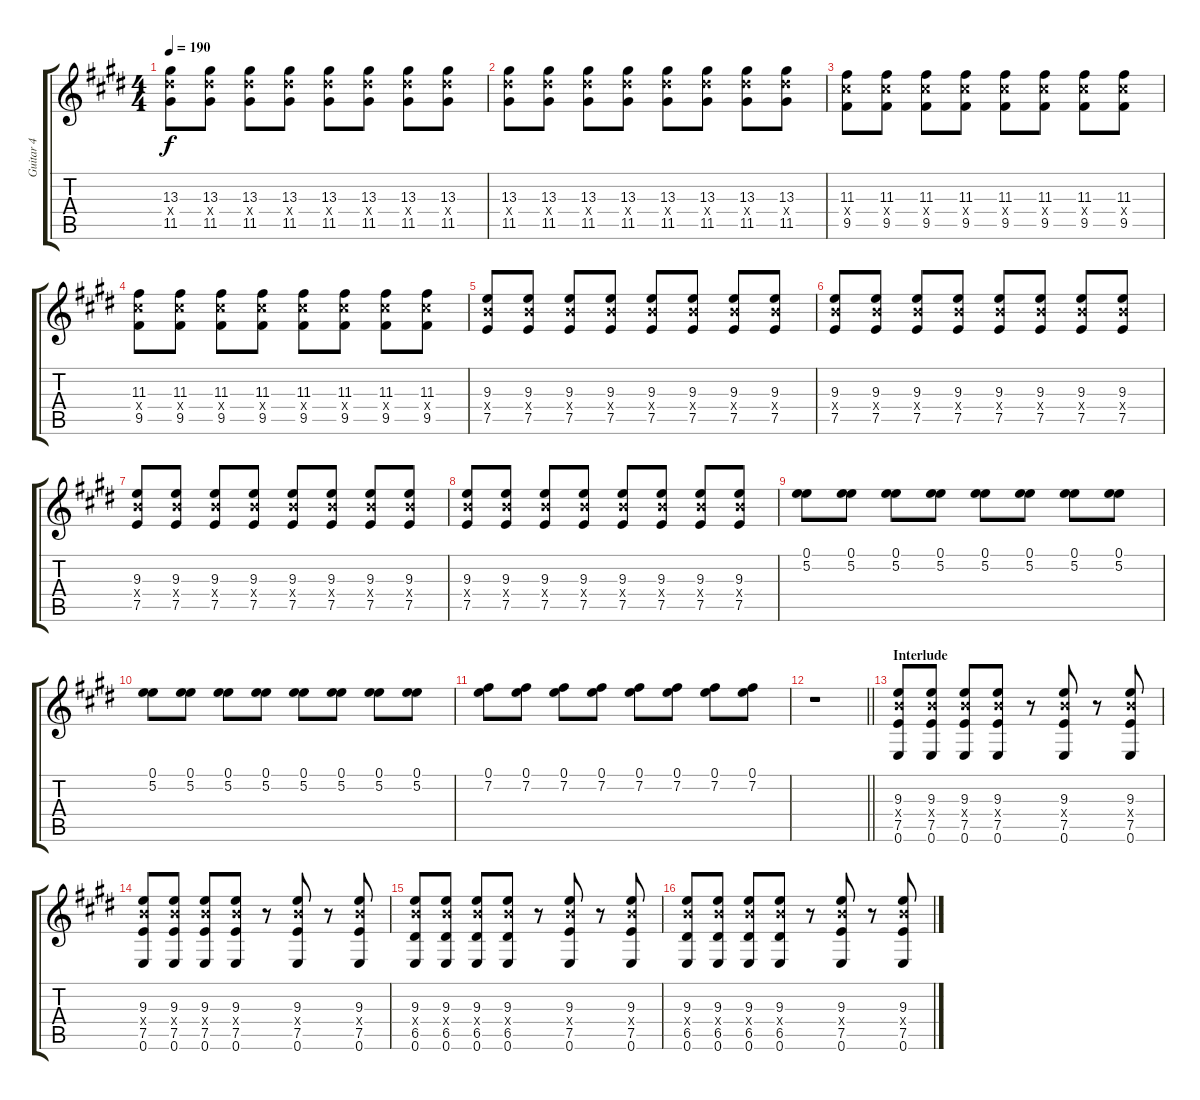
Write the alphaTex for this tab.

\track ("Guitar 4" "Guitar 4") {instrument distortionguitar}
\staff {score tabs}
\tuning (E4 B3 G3 D3 A2 E2) {hide}
\ts (4 4)
\tempo 190
\clef g2
\ks e
(13.3 13.4{x} 11.5).8{dy f} (13.3 13.4{x} 11.5).8 (13.3 13.4{x} 11.5).8 (13.3 13.4{x} 11.5).8 (13.3 13.4{x} 11.5).8 (13.3 13.4{x} 11.5).8 (13.3 13.4{x} 11.5).8 (13.3 13.4{x} 11.5).8 |
(13.3 13.4{x} 11.5).8 (13.3 13.4{x} 11.5).8 (13.3 13.4{x} 11.5).8 (13.3 13.4{x} 11.5).8 (13.3 13.4{x} 11.5).8 (13.3 13.4{x} 11.5).8 (13.3 13.4{x} 11.5).8 (13.3 13.4{x} 11.5).8 |
(11.3 11.4{x} 9.5).8 (11.3 11.4{x} 9.5).8 (11.3 11.4{x} 9.5).8 (11.3 11.4{x} 9.5).8 (11.3 11.4{x} 9.5).8 (11.3 11.4{x} 9.5).8 (11.3 11.4{x} 9.5).8 (11.3 11.4{x} 9.5).8 |
(11.3 11.4{x} 9.5).8 (11.3 11.4{x} 9.5).8 (11.3 11.4{x} 9.5).8 (11.3 11.4{x} 9.5).8 (11.3 11.4{x} 9.5).8 (11.3 11.4{x} 9.5).8 (11.3 11.4{x} 9.5).8 (11.3 11.4{x} 9.5).8 |
(9.3 9.4{x} 7.5).8 (9.3 9.4{x} 7.5).8 (9.3 9.4{x} 7.5).8 (9.3 9.4{x} 7.5).8 (9.3 9.4{x} 7.5).8 (9.3 9.4{x} 7.5).8 (9.3 9.4{x} 7.5).8 (9.3 9.4{x} 7.5).8 |
(9.3 9.4{x} 7.5).8 (9.3 9.4{x} 7.5).8 (9.3 9.4{x} 7.5).8 (9.3 9.4{x} 7.5).8 (9.3 9.4{x} 7.5).8 (9.3 9.4{x} 7.5).8 (9.3 9.4{x} 7.5).8 (9.3 9.4{x} 7.5).8 |
(9.3 9.4{x} 7.5).8 (9.3 9.4{x} 7.5).8 (9.3 9.4{x} 7.5).8 (9.3 9.4{x} 7.5).8 (9.3 9.4{x} 7.5).8 (9.3 9.4{x} 7.5).8 (9.3 9.4{x} 7.5).8 (9.3 9.4{x} 7.5).8 |
(9.3 9.4{x} 7.5).8 (9.3 9.4{x} 7.5).8 (9.3 9.4{x} 7.5).8 (9.3 9.4{x} 7.5).8 (9.3 9.4{x} 7.5).8 (9.3 9.4{x} 7.5).8 (9.3 9.4{x} 7.5).8 (9.3 9.4{x} 7.5).8 |
(0.1 5.2).8 (0.1 5.2).8 (0.1 5.2).8 (0.1 5.2).8 (0.1 5.2).8 (0.1 5.2).8 (0.1 5.2).8 (0.1 5.2).8 |
(0.1 5.2).8 (0.1 5.2).8 (0.1 5.2).8 (0.1 5.2).8 (0.1 5.2).8 (0.1 5.2).8 (0.1 5.2).8 (0.1 5.2).8 |
(0.1 7.2).8 (0.1 7.2).8 (0.1 7.2).8 (0.1 7.2).8 (0.1 7.2).8 (0.1 7.2).8 (0.1 7.2).8 (0.1 7.2).8 |
\barLineRight lightlight
r.1 |
\section ("" "Interlude")
(9.3 9.4{x} 7.5 0.6).8 (9.3 9.4{x} 7.5 0.6).8 (9.3 9.4{x} 7.5 0.6).8 (9.3 9.4{x} 7.5 0.6).8 r.8 (9.3 9.4{x} 7.5 0.6).8 r.8 (9.3 9.4{x} 7.5 0.6).8 |
(9.3 9.4{x} 7.5 0.6).8 (9.3 9.4{x} 7.5 0.6).8 (9.3 9.4{x} 7.5 0.6).8 (9.3 9.4{x} 7.5 0.6).8 r.8 (9.3 9.4{x} 7.5 0.6).8 r.8 (9.3 9.4{x} 7.5 0.6).8 |
(9.3 9.4{x} 6.5 0.6).8 (9.3 9.4{x} 6.5 0.6).8 (9.3 9.4{x} 6.5 0.6).8 (9.3 9.4{x} 6.5 0.6).8 r.8 (9.3 9.4{x} 7.5 0.6).8 r.8 (9.3 9.4{x} 7.5 0.6).8 |
(9.3 9.4{x} 6.5 0.6).8 (9.3 9.4{x} 6.5 0.6).8 (9.3 9.4{x} 6.5 0.6).8 (9.3 9.4{x} 6.5 0.6).8 r.8 (9.3 9.4{x} 7.5 0.6).8 r.8 (9.3 9.4{x} 7.5 0.6).8
